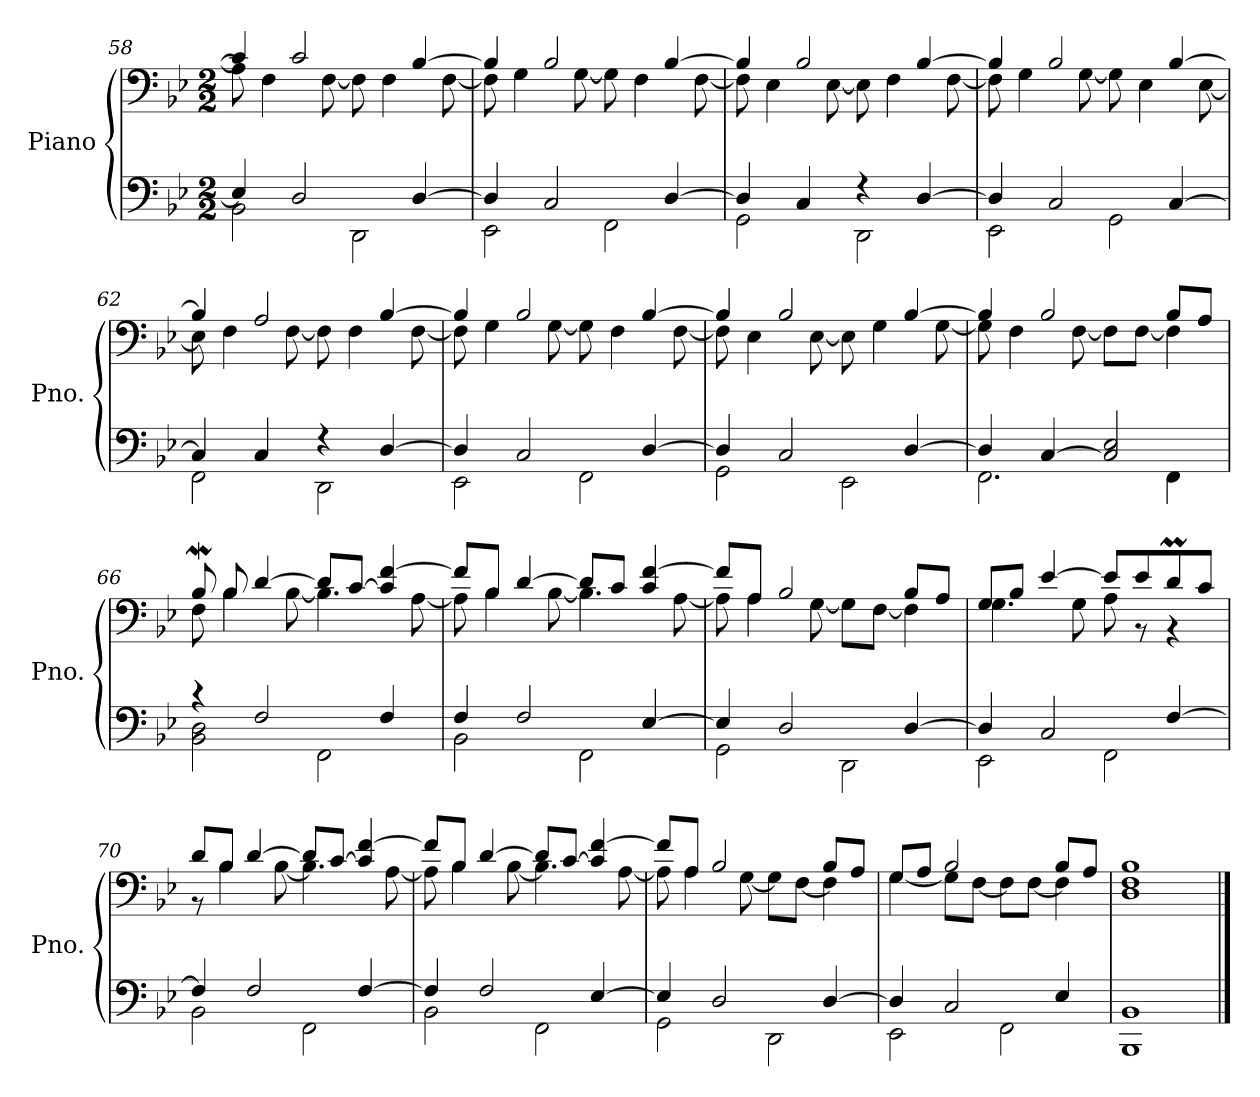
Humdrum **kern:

**kern	**kern
*part1	*part1
*staff2	*staff1
*I"Piano	*
*I'Pno.	*
*clefF4	*clefF4
*k[b-e-]	*k[b-e-]
*M2/2	*M2/2
=58	=58
*^	*^
4E-/]	2BB-\	4c/]	8A\]
.	.	.	4F\
2D/	.	2c/	.
.	.	.	[8F\
.	2DD\	.	8F\]
.	.	.	4F\
[4D/	.	[4B-/	.
.	.	.	[8F\
=59	=59	=59	=59
4D/]	2EE-\	4B-/]	8F\]
.	.	.	4G\
2C/	.	2B-/	.
.	.	.	[8G\
.	2FF\	.	8G\]
.	.	.	4F\
[4D/	.	[4B-/	.
.	.	.	[8F\
!!LO:LB:g=z	!!
=60	=60	=60	=60
4D/]	2GG\	4B-/]	8F\]
.	.	.	4E-\
4C/	.	2B-/	.
.	.	.	[8E-\
4r	2DD\	.	8E-\]
.	.	.	4F\
[4D/	.	[4B-/	.
.	.	.	[8F\
=61	=61	=61	=61
4D/]	2EE-\	4B-/]	8F\]
.	.	.	4G\
2C/	.	2B-/	.
.	.	.	[8G\
.	2GG\	.	8G\]
.	.	.	4E-\
[4C/	.	[4B-/	.
.	.	.	[8E-\
=62	=62	=62	=62
4C/]	2FF\	4B-/]	8E-\]
.	.	.	4F\
4C/	.	2A/	.
.	.	.	[8F\
4r	2DD\	.	8F\]
.	.	.	4F\
[4D/	.	[4B-/	.
.	.	.	[8F\
=63	=63	=63	=63
4D/]	2EE-\	4B-/]	8F\]
.	.	.	4G\
2C/	.	2B-/	.
.	.	.	[8G\
.	2FF\	.	8G\]
.	.	.	4F\
[4D/	.	[4B-/	.
.	.	.	[8F\
=64	=64	=64	=64
4D/]	2GG\	4B-/]	8F\]
.	.	.	4E-\
2C/	.	2B-/	.
.	.	.	[8E-\
.	2EE-\	.	8E-\]
.	.	.	4G\
[4D/	.	[4B-/	.
.	.	.	[8G\
!!LO:LB:g=z	!!
=65	=65	=65	=65
4D/]	2.FF\	4B-/]	8G\]
.	.	.	4F\
[4C/	.	2B-/	.
.	.	.	[8F\
2C/] 2E-/	.	.	8F\L]
.	.	.	[8F\J
.	4FF\	8B-/L	4F\]
.	.	8A/J	.
=66	=66	=66	=66
4r	2BB-\ 2D\	8B-w/	8F\
.	.	8B-/	4B-\
2F/	.	[4d/	.
.	.	.	[8B-\
.	2FF\	8d/L]	4.B-\]
.	.	[8c/J	.
4F/	.	4c/] [4f/	.
.	.	.	[8A\
=67	=67	=67	=67
4F/	2BB-\	8f/L]	8A\]
.	.	8B-/J	4B-\
2F/	.	[4d/	.
.	.	.	[8B-\
.	2FF\	8d/L]	4.B-\]
.	.	8c/J	.
[4E-/	.	4c/ [4f/	.
.	.	.	[8A\
=68	=68	=68	=68
4E-/]	2GG\	8f/L]	8A\]
.	.	8A/J	4A\
2D/	.	2B-/	.
.	.	.	[8G\
.	2DD\	.	8G\L]
.	.	.	[8F\J
[4D/	.	8B-/L	4F\]
.	.	8A/J	.
=69	=69	=69	=69
4D/]	2EE-\	8G/L	4.G\
.	.	8B-/J	.
2C/	.	[4e-/	.
.	.	.	8G\
.	2FF\	8e-/L]	8A\
.	.	8e-/	8r
[4F/	.	8dm/	4r
.	.	8c/J	.
!!LO:LB:g=z	!!
=70	=70	=70	=70
4F/]	2BB-\	8d/L	8r
.	.	8B-/J	4B-\
2F/	.	[4d/	.
.	.	.	[8B-\
.	2FF\	8d/L]	4.B-\]
.	.	[8c/J	.
[4F/	.	4c/] [4f/	.
.	.	.	[8A\
=71	=71	=71	=71
4F/]	2BB-\	8f/L]	8A\]
.	.	8B-/J	4B-\
2F/	.	[4d/	.
.	.	.	[8B-\
.	2FF\	8d/L]	4.B-\]
.	.	[8c/J	.
[4E-/	.	4c/] [4f/	.
.	.	.	[8A\
=72	=72	=72	=72
4E-/]	2GG\	8f/L]	8A\]
.	.	8A/J	4A\
2D/	.	2B-/	.
.	.	.	[8G\
.	2DD\	.	8G\L]
.	.	.	[8F\J
[4D/	.	8B-/L	4F\]
.	.	8A/J	.
=73	=73	=73	=73
4D/]	2EE-\	8G/L	[4G\
.	.	8A/J	.
2C/	.	2B-/	8G\L]
.	.	.	[8F\J
.	2FF\	.	8F\L]
.	.	.	[8F\J
4E-/	.	8B-/L	4F\]
.	.	8A/J	.
*v	*v	*	*
*	*v	*v
=74	=74
1BBB- 1BB-	1D 1F 1B-
==	==
*-	*-
